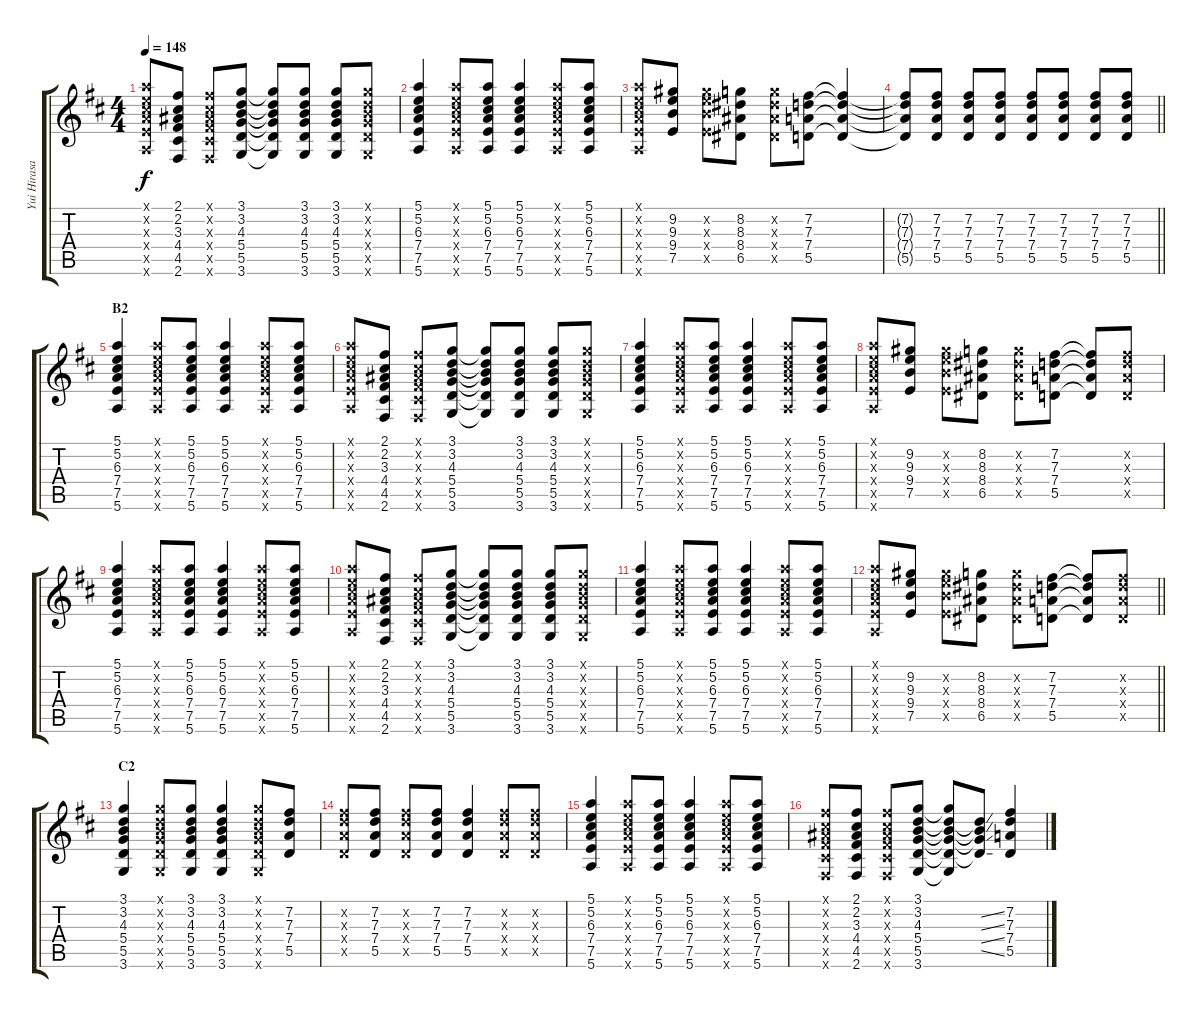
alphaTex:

\track ("Yui Hirasawa" "Yui Hirasa") {instrument distortionguitar}
\staff {score tabs}
\tuning (E4 B3 G3 D3 A2 E2) {hide}
\ts (4 4)
\tempo 148
\clef g2
\ks d
(5.1{x} 5.2{x} 6.3{x} 7.4{x} 7.5{x} 5.6{x}).8{dy f} (2.1 2.2 3.3 4.4 4.5 2.6).8 (2.1{x} 2.2{x} 3.3{x} 4.4{x} 4.5{x} 2.6{x}).8 (3.1 3.2 4.3 5.4 5.5 3.6).8 (3.1{t} 3.2{t} 4.3{t} 5.4{t} 5.5{t} 3.6{t}).8 (3.1 3.2 4.3 5.4 5.5 3.6).8 (3.1 3.2 4.3 5.4 5.5 3.6).8 (3.1{x} 3.2{x} 4.3{x} 5.4{x} 5.5{x} 3.6{x}).8 |
(5.1 5.2 6.3 7.4 7.5 5.6).4 (5.1{x} 5.2{x} 6.3{x} 7.4{x} 7.5{x} 5.6{x}).8 (5.1 5.2 6.3 7.4 7.5 5.6).8 (5.1 5.2 6.3 7.4 7.5 5.6).4 (5.1{x} 5.2{x} 6.3{x} 7.4{x} 7.5{x} 5.6{x}).8 (5.1 5.2 6.3 7.4 7.5 5.6).8 |
(5.1{x} 5.2{x} 6.3{x} 7.4{x} 7.5{x} 5.6{x}).8 (9.2 9.3 9.4 7.5).8 (9.2{x} 9.3{x} 9.4{x} 7.5{x}).8 (8.2 8.3 8.4 6.5).8 (8.2{x} 8.3{x} 8.4{x} 6.5{x}).8 (7.2 7.3 7.4 5.5).8 (7.2{t} 7.3{t} 7.4{t} 5.5{t}).4 |
\barLineRight lightlight
(7.2{t} 7.3{t} 7.4{t} 5.5{t}).8 (7.2 7.3 7.4 5.5).8 (7.2 7.3 7.4 5.5).8 (7.2 7.3 7.4 5.5).8 (7.2 7.3 7.4 5.5).8 (7.2 7.3 7.4 5.5).8 (7.2 7.3 7.4 5.5).8 (7.2 7.3 7.4 5.5).8 |
\section ("" "B2")
(5.1 5.2 6.3 7.4 7.5 5.6).4 (5.1{x} 5.2{x} 6.3{x} 7.4{x} 7.5{x} 5.6{x}).8 (5.1 5.2 6.3 7.4 7.5 5.6).8 (5.1 5.2 6.3 7.4 7.5 5.6).4 (5.1{x} 5.2{x} 6.3{x} 7.4{x} 7.5{x} 5.6{x}).8 (5.1 5.2 6.3 7.4 7.5 5.6).8 |
(5.1{x} 5.2{x} 6.3{x} 7.4{x} 7.5{x} 5.6{x}).8 (2.1 2.2 3.3 4.4 4.5 2.6).8 (2.1{x} 2.2{x} 3.3{x} 4.4{x} 4.5{x} 2.6{x}).8 (3.1 3.2 4.3 5.4 5.5 3.6).8 (3.1{t} 3.2{t} 4.3{t} 5.4{t} 5.5{t} 3.6{t}).8 (3.1 3.2 4.3 5.4 5.5 3.6).8 (3.1 3.2 4.3 5.4 5.5 3.6).8 (3.1{x} 3.2{x} 4.3{x} 5.4{x} 5.5{x} 3.6{x}).8 |
(5.1 5.2 6.3 7.4 7.5 5.6).4 (5.1{x} 5.2{x} 6.3{x} 7.4{x} 7.5{x} 5.6{x}).8 (5.1 5.2 6.3 7.4 7.5 5.6).8 (5.1 5.2 6.3 7.4 7.5 5.6).4 (5.1{x} 5.2{x} 6.3{x} 7.4{x} 7.5{x} 5.6{x}).8 (5.1 5.2 6.3 7.4 7.5 5.6).8 |
(5.1{x} 5.2{x} 6.3{x} 7.4{x} 7.5{x} 5.6{x}).8 (9.2 9.3 9.4 7.5).8 (9.2{x} 9.3{x} 9.4{x} 7.5{x}).8 (8.2 8.3 8.4 6.5).8 (8.2{x} 8.3{x} 8.4{x} 6.5{x}).8 (7.2 7.3 7.4 5.5).8 (7.2{t} 7.3{t} 7.4{t} 5.5{t}).8 (7.2{x} 7.3{x} 7.4{x} 5.5{x}).8 |
(5.1 5.2 6.3 7.4 7.5 5.6).4 (5.1{x} 5.2{x} 6.3{x} 7.4{x} 7.5{x} 5.6{x}).8 (5.1 5.2 6.3 7.4 7.5 5.6).8 (5.1 5.2 6.3 7.4 7.5 5.6).4 (5.1{x} 5.2{x} 6.3{x} 7.4{x} 7.5{x} 5.6{x}).8 (5.1 5.2 6.3 7.4 7.5 5.6).8 |
(5.1{x} 5.2{x} 6.3{x} 7.4{x} 7.5{x} 5.6{x}).8 (2.1 2.2 3.3 4.4 4.5 2.6).8 (2.1{x} 2.2{x} 3.3{x} 4.4{x} 4.5{x} 2.6{x}).8 (3.1 3.2 4.3 5.4 5.5 3.6).8 (3.1{t} 3.2{t} 4.3{t} 5.4{t} 5.5{t} 3.6{t}).8 (3.1 3.2 4.3 5.4 5.5 3.6).8 (3.1 3.2 4.3 5.4 5.5 3.6).8 (3.1{x} 3.2{x} 4.3{x} 5.4{x} 5.5{x} 3.6{x}).8 |
(5.1 5.2 6.3 7.4 7.5 5.6).4 (5.1{x} 5.2{x} 6.3{x} 7.4{x} 7.5{x} 5.6{x}).8 (5.1 5.2 6.3 7.4 7.5 5.6).8 (5.1 5.2 6.3 7.4 7.5 5.6).4 (5.1{x} 5.2{x} 6.3{x} 7.4{x} 7.5{x} 5.6{x}).8 (5.1 5.2 6.3 7.4 7.5 5.6).8 |
\barLineRight lightlight
(5.1{x} 5.2{x} 6.3{x} 7.4{x} 7.5{x} 5.6{x}).8 (9.2 9.3 9.4 7.5).8 (9.2{x} 9.3{x} 9.4{x} 7.5{x}).8 (8.2 8.3 8.4 6.5).8 (8.2{x} 8.3{x} 8.4{x} 6.5{x}).8 (7.2 7.3 7.4 5.5).8 (7.2{t} 7.3{t} 7.4{t} 5.5{t}).8 (7.2{x} 7.3{x} 7.4{x} 5.5{x}).8 |
\section ("" "C2")
(3.1 3.2 4.3 5.4 5.5 3.6).4 (3.1{x} 3.2{x} 4.3{x} 5.4{x} 5.5{x} 3.6{x}).8 (3.1 3.2 4.3 5.4 5.5 3.6).8 (3.1 3.2 4.3 5.4 5.5 3.6).4 (3.1{x} 3.2{x} 4.3{x} 5.4{x} 5.5{x} 3.6{x}).8 (7.2 7.3 7.4 5.5).8 |
(7.2{x} 7.3{x} 7.4{x} 5.5{x}).8 (7.2 7.3 7.4 5.5).8 (7.2{x} 7.3{x} 7.4{x} 5.5{x}).8 (7.2 7.3 7.4 5.5).8 (7.2 7.3 7.4 5.5).4 (7.2{x} 7.3{x} 7.4{x} 5.5{x}).8 (7.2{x} 7.3{x} 7.4{x} 5.5{x}).8 |
(5.1 5.2 6.3 7.4 7.5 5.6).4 (5.1{x} 5.2{x} 6.3{x} 7.4{x} 7.5{x} 5.6{x}).8 (5.1 5.2 6.3 7.4 7.5 5.6).8 (5.1 5.2 6.3 7.4 7.5 5.6).4 (5.1{x} 5.2{x} 6.3{x} 7.4{x} 7.5{x} 5.6{x}).8 (5.1 5.2 6.3 7.4 7.5 5.6).8 |
(2.1{x} 2.2{x} 3.3{x} 4.4{x} 4.5{x} 2.6{x}).8 (2.1 2.2 3.3 4.4 4.5 2.6).8 (2.1{x} 2.2{x} 3.3{x} 4.4{x} 4.5{x} 2.6{x}).8 (3.1 3.2 4.3 5.4 5.5 3.6).8 (3.1{t} 3.2{t} 4.3{t} 5.4{t} 5.5{t} 3.6{t}).8 (3.2{ss t} 4.3{ss t} 5.4{ss t} 5.5{ss t}).8 (7.2 7.3 7.4 5.5).4
